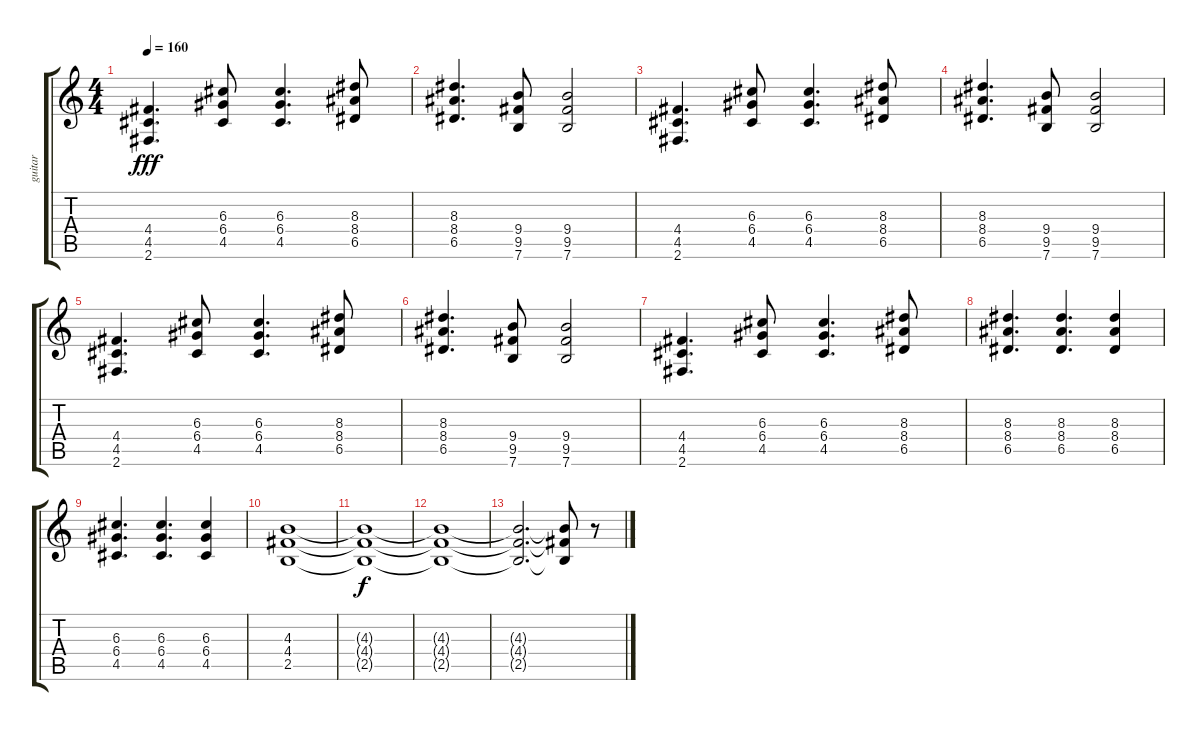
\track ("guitar" "guitar") {instrument distortionguitar}
\staff {score tabs}
\tuning (E4 B3 G3 D3 A2 E2) {hide}
\ts (4 4)
\tempo 160
\clef g2
\ks c
(4.4 4.5 2.6).4{d dy fff} (6.3 6.4 4.5).8 (6.3 6.4 4.5).4{d} (8.3 8.4 6.5).8 |
(8.3 8.4 6.5).4{d} (9.4 9.5 7.6).8 (9.4 9.5 7.6).2 |
(4.4 4.5 2.6).4{d} (6.3 6.4 4.5).8 (6.3 6.4 4.5).4{d} (8.3 8.4 6.5).8 |
(8.3 8.4 6.5).4{d} (9.4 9.5 7.6).8 (9.4 9.5 7.6).2 |
(4.4 4.5 2.6).4{d} (6.3 6.4 4.5).8 (6.3 6.4 4.5).4{d} (8.3 8.4 6.5).8 |
(8.3 8.4 6.5).4{d} (9.4 9.5 7.6).8 (9.4 9.5 7.6).2 |
(4.4 4.5 2.6).4{d} (6.3 6.4 4.5).8 (6.3 6.4 4.5).4{d} (8.3 8.4 6.5).8 |
(8.3 8.4 6.5).4{d} (8.3 8.4 6.5).4{d} (8.3 8.4 6.5).4 |
(6.3 6.4 4.5).4{d} (6.3 6.4 4.5).4{d} (6.3 6.4 4.5).4 |
(4.3 4.4 2.5).1 |
(4.3{t} 4.4{t} 2.5{t}).1{dy f} |
(4.3{t} 4.4{t} 2.5{t}).1 |
(4.3{t} 4.4{t} 2.5{t}).2{d} (4.3{t} 4.4{t} 2.5{t}).8 r.8
